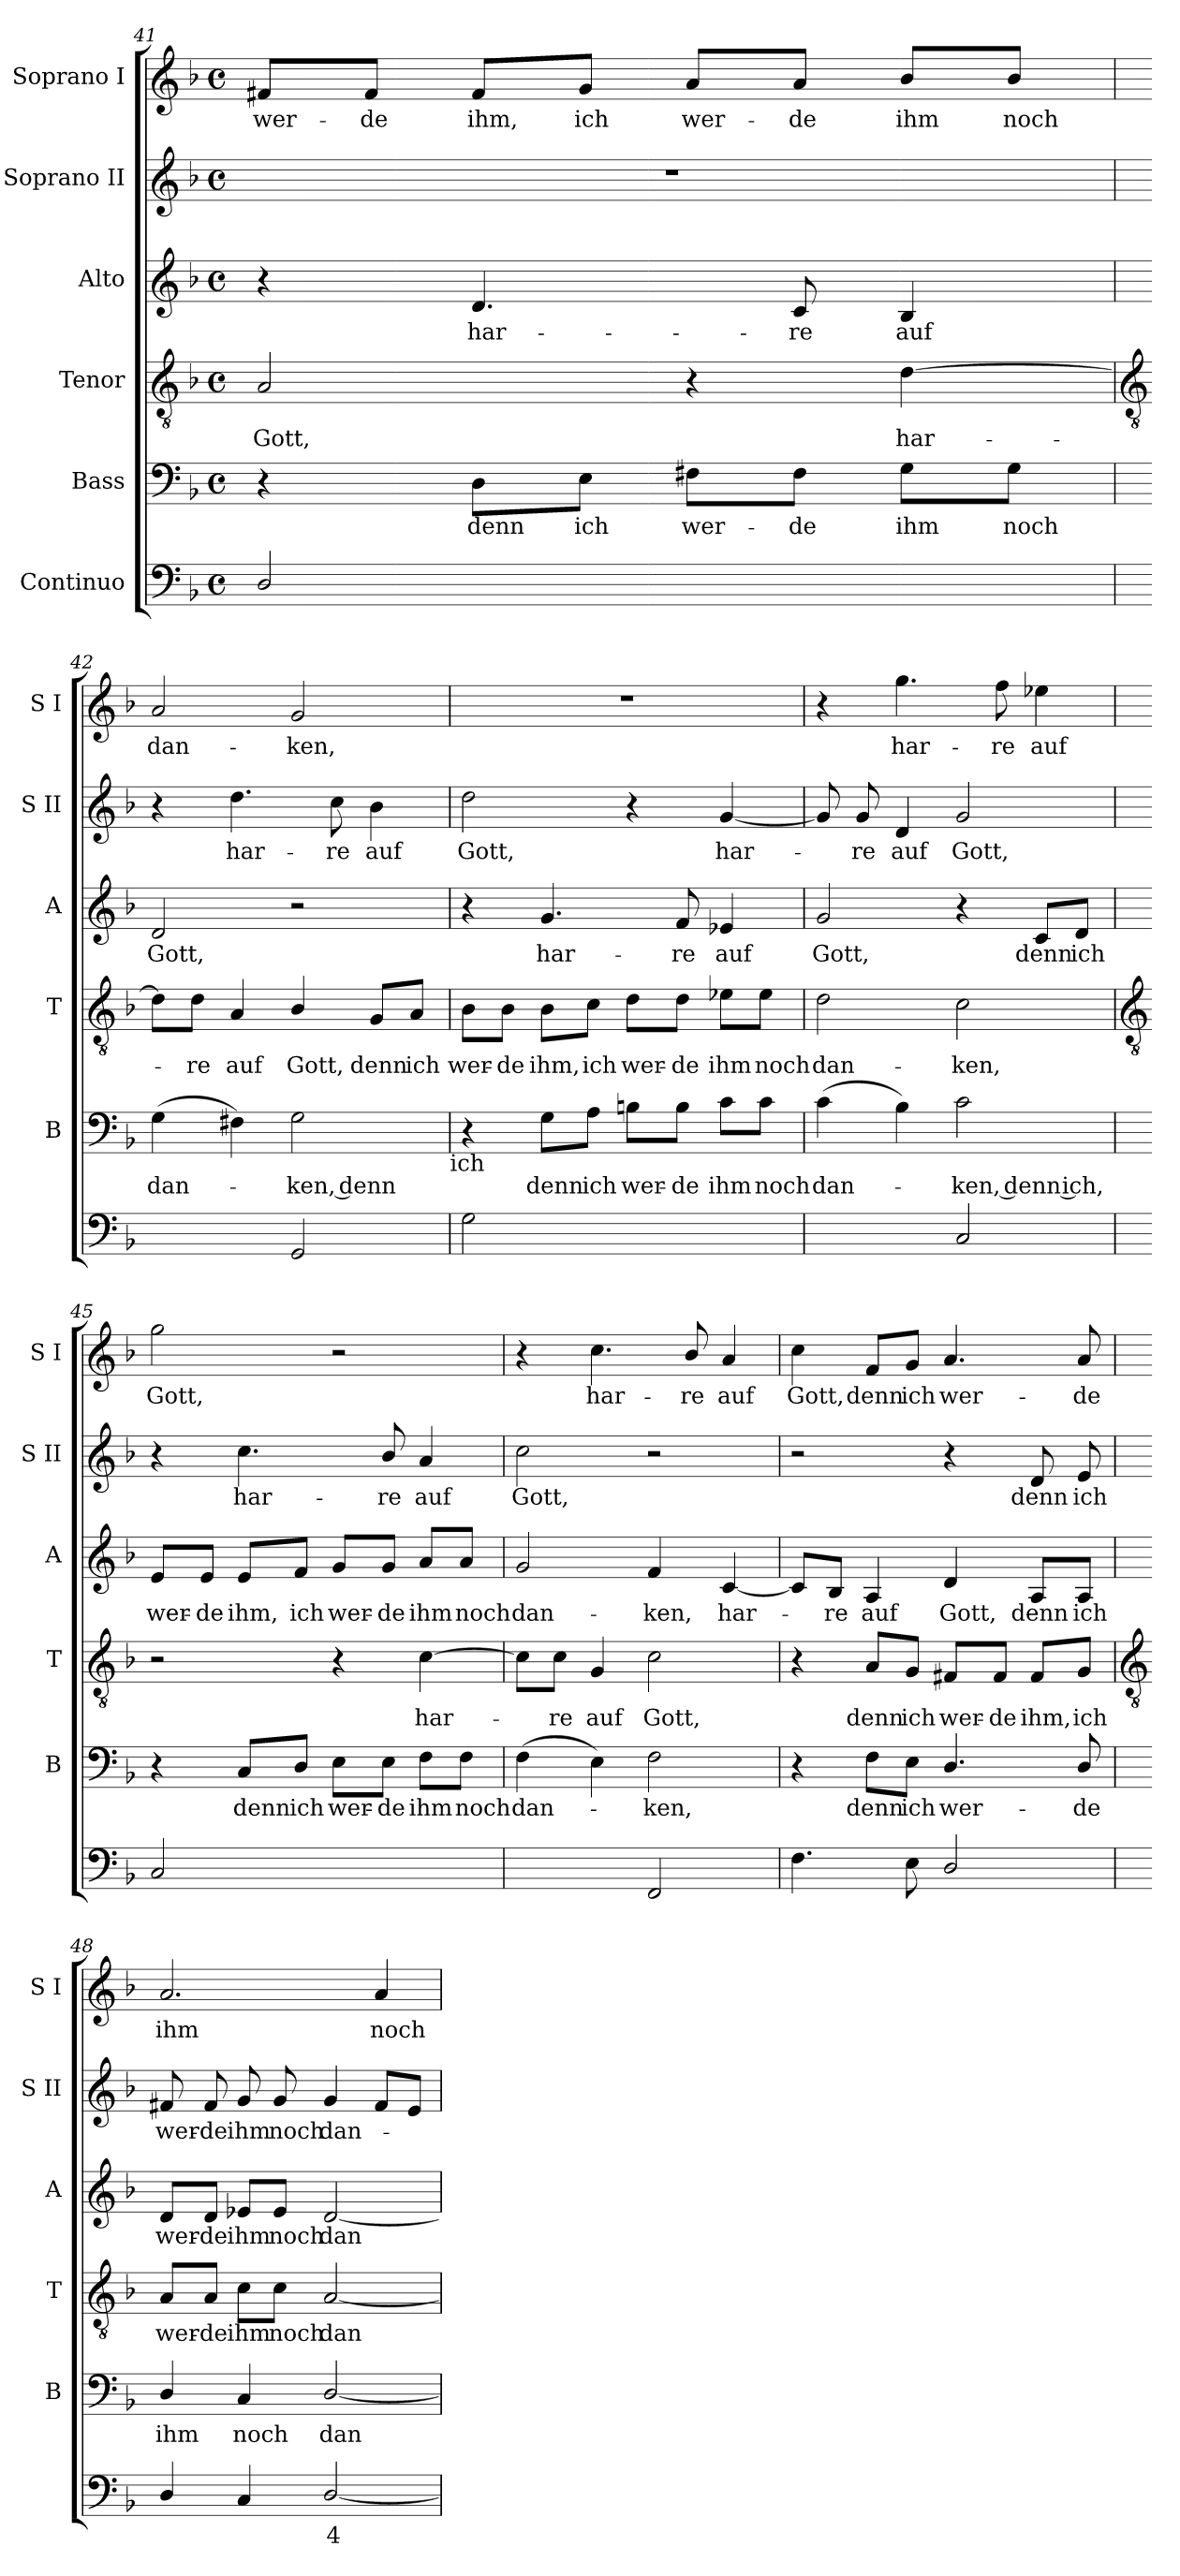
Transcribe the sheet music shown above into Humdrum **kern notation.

**kern	**text	**text	**kern	**text	**kern	**text	**kern	**text	**kern	**text	**kern	**text
*part6	*part6	*part6	*part5	*part5	*part4	*part4	*part3	*part3	*part2	*part2	*part1	*part1
*staff6	*staff6	*staff6	*staff5	*staff5	*staff4	*staff4	*staff3	*staff3	*staff2	*staff2	*staff1	*staff1
*I"Continuo	*	*	*I"Bass	*	*I"Tenor	*	*I"Alto	*	*I"Soprano II	*	*I"Soprano I	*
*	*	*	*I'B	*	*I'T	*	*I'A	*	*I'S II	*	*I'S I	*
*clefF4	*	*	*clefF4	*	*clefGv2	*	*clefG2	*	*clefG2	*	*clefG2	*
*k[b-]	*	*	*k[b-]	*	*k[b-]	*	*k[b-]	*	*k[b-]	*	*k[b-]	*
*F:	*	*	*F:	*	*F:	*	*F:	*	*F:	*	*F:	*
*M4/4	*	*	*M4/4	*	*M4/4	*	*M4/4	*	*M4/4	*	*M4/4	*
*met(c)	*	*	*met(c)	*	*met(c)	*	*met(c)	*	*met(c)	*	*met(c)	*
=41	=41	=41	=41	=41	=41	=41	=41	=41	=41	=41	=41	=41
!	!	!	!	!	!	!LO:LY:b	!	!	!	!	!	!LO:LY:b
2D/	.	.	4r	.	2A	Gott,	4r	.	1r	.	8f#X/L	wer-
!	!	!	!	!	!	!	!	!	!	!	!	!LO:LY:b
.	.	.	.	.	.	.	.	.	.	.	8f#/J	-de
!	!	!	!	!LO:LY:b	!	!	!	!LO:LY:b	!	!	!	!LO:LY:b
.	.	.	8D\L	denn	.	.	4.d	har-	.	.	8f#/L	ihm,
!	!	!	!	!LO:LY:b	!	!	!	!	!	!	!	!LO:LY:b
.	.	.	8E\J	ich	.	.	.	.	.	.	8g/J	ich
!	!	!	!	!LO:LY:b	!	!	!	!	!	!	!	!LO:LY:b
(<[4D/yy	.	.	8F#X\L	wer-	4r	.	.	.	.	.	8a/L	wer-
!	!	!	!	!LO:LY:b	!	!	!	!LO:LY:b	!	!	!	!LO:LY:b
.	.	.	8F#\J	-de	.	.	8c	-re	.	.	8a/J	-de
!	!LO:LY:b	!LO:LY:b	!	!LO:LY:b	!	!LO:LY:b	!	!LO:LY:b	!	!	!	!LO:LY:b
4D/yy_	6	4	8G\L	ihm	[4d	har-	4B-	auf	.	.	8b-/L	ihm
!	!	!	!	!LO:LY:b	!	!	!	!	!	!	!	!LO:LY:b
.	.	.	8G\J	noch	.	.	.	.	.	.	8b-/J	noch
!!LO:LB:g=z
=42	=42	=42	=42	=42	=42	=42	=42	=42	=42	=42	=42	=42
*	*	*	*	*	*clefGv2	*	*	*	*	*	*	*
!	!	!LO:LY:b	!	!LO:LY:b	!	!	!	!LO:LY:b	!	!	!	!LO:LY:b
4D/yy_	.	4	(>4G	dan-	8d\L]	.	2d	Gott,	4r	.	2a	dan-
!	!	!	!	!	!	!LO:LY:b	!	!	!	!	!	!
.	.	.	.	.	8d\J	re	.	.	.	.	.	.
!	!	!	!	!	!	!LO:LY:b	!	!	!	!LO:LY:b	!	!
4D/yy]	.	.	4F#X)	.	4A	auf	.	.	4.dd	har-	.	.
!	!	!	!	!LO:LY:b	!	!LO:LY:b	!	!	!	!	!	!LO:LY:b
2GG	.	.	2G	ken, denn	4B-/	Gott,	2r	.	.	.	2g	-ken,
!	!	!	!	!	!	!	!	!	!	!LO:LY:b	!	!
.	.	.	.	.	.	.	.	.	8cc	-re	.	.
!	!	!	!	!	!	!LO:LY:b	!	!	!	!LO:LY:b	!	!
.	.	.	.	.	8G/L	denn	.	.	4b-	auf	.	.
!	!	!	!	!	!	!LO:LY:b	!	!	!	!	!	!
.	.	.	.	.	8A/J	ich	.	.	.	.	.	.
!	!	!	!LO:TX:b:t=ich	!	!	!	!	!	!	!	!	!
=43	=43	=43	=43	=43	=43	=43	=43	=43	=43	=43	=43	=43
!	!	!	!	!	!	!LO:LY:b	!	!	!	!LO:LY:b	!	!
2G	.	.	4r	.	8B-\L	wer-	4r	.	2dd	Gott,	1r	.
!	!	!	!	!	!	!LO:LY:b	!	!	!	!	!	!
.	.	.	.	.	8B-\J	-de	.	.	.	.	.	.
!	!	!	!	!LO:LY:b	!	!LO:LY:b	!	!LO:LY:b	!	!	!	!
.	.	.	8G\L	denn	8B-\L	ihm,	4.g	har-	.	.	.	.
!	!	!	!	!LO:LY:b	!	!LO:LY:b	!	!	!	!	!	!
.	.	.	8A\J	ich	8c\J	ich	.	.	.	.	.	.
!	!	!	!	!LO:LY:b	!	!LO:LY:b	!	!	!	!	!	!
(>[4Gyy	.	.	8Bn\L	wer-	8d\L	wer-	.	.	4r	.	.	.
!	!	!	!	!LO:LY:b	!	!LO:LY:b	!	!LO:LY:b	!	!	!	!
.	.	.	8B\J	-de	8d\J	-de	8f	-re	.	.	.	.
!	!LO:LY:b	!	!	!LO:LY:b	!	!LO:LY:b	!	!LO:LY:b	!	!LO:LY:b	!	!
4Gyy_	4	.	8c\L	ihm	8e-X\L	ihm	4e-X	auf	[4g	har-	.	.
!	!	!	!	!LO:LY:b	!	!LO:LY:b	!	!	!	!	!	!
.	.	.	8c\J	noch	8e-\J	noch	.	.	.	.	.	.
=44	=44	=44	=44	=44	=44	=44	=44	=44	=44	=44	=44	=44
!	!	!	!	!LO:LY:b	!	!LO:LY:b	!	!LO:LY:b	!	!	!	!
4Gyy_)	.	.	(>4c	dan-	2d	dan-	2g	Gott,	8g]	.	4r	.
!	!	!	!	!	!	!	!	!	!	!LO:LY:b	!	!
.	.	.	.	.	.	.	.	.	8g	re	.	.
!	!	!	!	!	!	!	!	!	!	!LO:LY:b	!	!LO:LY:b
4Gyy]	.	.	4B-)	.	.	.	.	.	4d	auf	4.gg	har-
!	!	!	!	!LO:LY:b	!	!LO:LY:b	!	!	!	!LO:LY:b	!	!
2C	.	.	2c	ken, denn ich,	2c	-ken,	4r	.	2g	Gott,	.	.
!	!	!	!	!	!	!	!	!	!	!	!	!LO:LY:b
.	.	.	.	.	.	.	.	.	.	.	8ff	-re
!	!	!	!	!	!	!	!	!LO:LY:b	!	!	!	!LO:LY:b
.	.	.	.	.	.	.	8c/L	denn	.	.	4ee-X	auf
!	!	!	!	!	!	!	!	!LO:LY:b	!	!	!	!
.	.	.	.	.	.	.	8d/J	ich	.	.	.	.
!!LO:LB:g=z
=45	=45	=45	=45	=45	=45	=45	=45	=45	=45	=45	=45	=45
*	*	*	*	*	*clefGv2	*	*	*	*	*	*	*
!	!	!	!	!	!	!	!	!LO:LY:b	!	!	!	!LO:LY:b
2C	.	.	4r	.	2r	.	8e/L	wer-	4r	.	2gg	Gott,
!	!	!	!	!	!	!	!	!LO:LY:b	!	!	!	!
.	.	.	.	.	.	.	8e/J	-de	.	.	.	.
!	!	!	!	!LO:LY:b	!	!	!	!LO:LY:b	!	!LO:LY:b	!	!
.	.	.	8C/L	denn	.	.	8e/L	ihm,	4.cc	har-	.	.
!	!	!	!	!LO:LY:b	!	!	!	!LO:LY:b	!	!	!	!
.	.	.	8D/J	ich	.	.	8f/J	ich	.	.	.	.
!	!LO:LY:b	!	!	!LO:LY:b	!	!	!	!LO:LY:b	!	!	!	!
[4Cyy	3	.	8E\L	wer-	4r	.	8g/L	wer-	.	.	2r	.
!	!	!	!	!LO:LY:b	!	!	!	!LO:LY:b	!	!LO:LY:b	!	!
.	.	.	8E\J	-de	.	.	8g/J	-de	8b-/	-re	.	.
!	!LO:LY:b	!	!	!LO:LY:b	!	!LO:LY:b	!	!LO:LY:b	!	!LO:LY:b	!	!
4Cyy_	4	.	8F\L	ihm	[4c	har-	8a/L	ihm	4a	auf	.	.
!	!	!	!	!LO:LY:b	!	!	!	!LO:LY:b	!	!	!	!
.	.	.	8F\J	noch	.	.	8a/J	noch	.	.	.	.
=46	=46	=46	=46	=46	=46	=46	=46	=46	=46	=46	=46	=46
!	!	!	!	!LO:LY:b	!	!	!	!LO:LY:b	!	!LO:LY:b	!	!
4Cyy_)	.	.	(>4F	dan-	8c\L]	.	2g	dan-	2cc	Gott,	4r	.
!	!	!	!	!	!	!LO:LY:b	!	!	!	!	!	!
.	.	.	.	.	8c\J	re	.	.	.	.	.	.
!	!LO:LY:b	!	!	!	!	!LO:LY:b	!	!	!	!	!	!LO:LY:b
4Cyy]	3	.	4E)	.	4G	auf	.	.	.	.	4.cc	har-
!	!	!	!	!LO:LY:b	!	!LO:LY:b	!	!LO:LY:b	!	!	!	!
2FF	.	.	2F	ken,	2c	Gott,	4f	-ken,	2r	.	.	.
!	!	!	!	!	!	!	!	!	!	!	!	!LO:LY:b
.	.	.	.	.	.	.	.	.	.	.	8b-/	-re
!	!	!	!	!	!	!	!	!LO:LY:b	!	!	!	!LO:LY:b
.	.	.	.	.	.	.	[4c	har-	.	.	4a	auf
=47	=47	=47	=47	=47	=47	=47	=47	=47	=47	=47	=47	=47
!	!	!	!	!	!	!	!	!	!	!	!	!LO:LY:b
4.F	.	.	4r	.	4r	.	8c/L]	.	2r	.	4cc	Gott,
!	!	!	!	!	!	!	!	!LO:LY:b	!	!	!	!
.	.	.	.	.	.	.	8B-/J	re	.	.	.	.
!	!	!	!	!LO:LY:b	!	!LO:LY:b	!	!LO:LY:b	!	!	!	!LO:LY:b
.	.	.	8F\L	denn	8A/L	denn	4A	auf	.	.	8f/L	denn
!	!	!	!	!LO:LY:b	!	!LO:LY:b	!	!	!	!	!	!LO:LY:b
8E	.	.	8E\J	ich	8G/J	ich	.	.	.	.	8g/J	ich
!	!	!	!	!LO:LY:b	!	!LO:LY:b	!	!LO:LY:b	!	!	!	!LO:LY:b
2D/	.	.	4.D/	wer-	8F#X/L	wer-	4d	Gott,	4r	.	4.a	wer-
!	!	!	!	!	!	!LO:LY:b	!	!	!	!	!	!
.	.	.	.	.	8F#/J	-de	.	.	.	.	.	.
!	!	!	!	!	!	!LO:LY:b	!	!LO:LY:b	!	!LO:LY:b	!	!
.	.	.	.	.	8F#/L	ihm,	8A/L	denn	8d	denn	.	.
!	!	!	!	!LO:LY:b	!	!LO:LY:b	!	!LO:LY:b	!	!LO:LY:b	!	!LO:LY:b
.	.	.	8D/	-de	8G/J	ich	8A/J	ich	8e	ich	8a	-de
!!LO:LB:g=z
=48	=48	=48	=48	=48	=48	=48	=48	=48	=48	=48	=48	=48
*	*	*	*	*	*clefGv2	*	*	*	*	*	*	*
!	!	!	!	!LO:LY:b	!	!LO:LY:b	!	!LO:LY:b	!	!LO:LY:b	!	!LO:LY:b
4D/	.	.	4D/	ihm	8A/L	wer-	8d/L	wer-	8f#X	wer-	2.a	ihm
!	!	!	!	!	!	!LO:LY:b	!	!LO:LY:b	!	!LO:LY:b	!	!
.	.	.	.	.	8A/J	-de	8d/J	-de	8f#	-de	.	.
!	!	!	!	!LO:LY:b	!	!LO:LY:b	!	!LO:LY:b	!	!LO:LY:b	!	!
4C	.	.	4C	noch	8c\L	ihm	8e-X/L	ihm	8g	ihm	.	.
!	!	!	!	!	!	!LO:LY:b	!	!LO:LY:b	!	!LO:LY:b	!	!
.	.	.	.	.	8c\J	noch	8e-/J	noch	8g	noch	.	.
!	!LO:LY:b	!	!	!LO:LY:b	!	!LO:LY:b	!	!LO:LY:b	!	!LO:LY:b	!	!
[2D/	4	.	[2D/	dan-	[2A	dan-	[2d	dan-	4g	dan-	.	.
!	!	!	!	!	!	!	!	!	!	!	!	!LO:LY:b
.	.	.	.	.	.	.	.	.	8f#L	.	4a	noch
.	.	.	.	.	.	.	.	.	8eJ	.	.	.
=	=	=	=	=	=	=	=	=	=	=	=	=
*-	*-	*-	*-	*-	*-	*-	*-	*-	*-	*-	*-	*-
